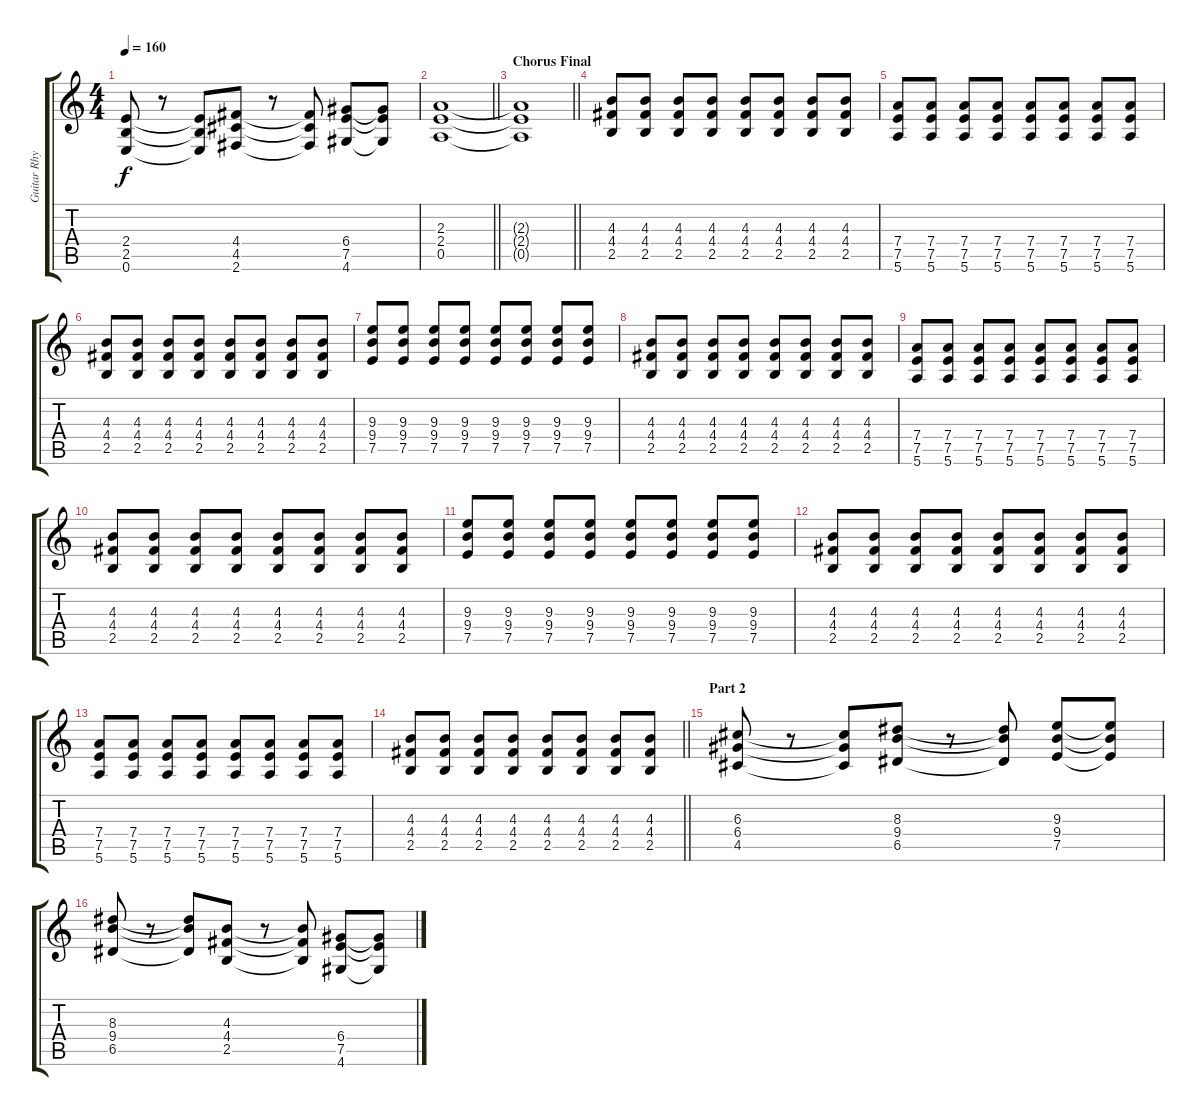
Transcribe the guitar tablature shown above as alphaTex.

\track ("Guitar Rhythm" "Guitar Rhy") {instrument distortionguitar}
\staff {score tabs}
\tuning (E4 B3 G3 D3 A2 E2) {hide}
\ts (4 4)
\tempo 160
\clef g2
\ks c
(2.4 2.5 0.6).8{dy f} r.8 (2.4{t} 2.5{t} 0.6{t}).8 (4.4 4.5 2.6).8 r.8 (4.4{t} 4.5{t} 2.6{t}).8 (6.4 7.5 4.6).8 (6.4{t} 7.5{t} 4.6{t}).8 |
\barLineRight lightlight
(2.3 2.4 0.5).1 |
\section ("" "Chorus Final")
\barLineRight lightlight
(2.3{t} 2.4{t} 0.5{t}).1 |
(4.3 4.4 2.5).8 (4.3 4.4 2.5).8 (4.3 4.4 2.5).8 (4.3 4.4 2.5).8 (4.3 4.4 2.5).8 (4.3 4.4 2.5).8 (4.3 4.4 2.5).8 (4.3 4.4 2.5).8 |
(7.4 7.5 5.6).8 (7.4 7.5 5.6).8 (7.4 7.5 5.6).8 (7.4 7.5 5.6).8 (7.4 7.5 5.6).8 (7.4 7.5 5.6).8 (7.4 7.5 5.6).8 (7.4 7.5 5.6).8 |
(4.3 4.4 2.5).8 (4.3 4.4 2.5).8 (4.3 4.4 2.5).8 (4.3 4.4 2.5).8 (4.3 4.4 2.5).8 (4.3 4.4 2.5).8 (4.3 4.4 2.5).8 (4.3 4.4 2.5).8 |
(9.3 9.4 7.5).8 (9.3 9.4 7.5).8 (9.3 9.4 7.5).8 (9.3 9.4 7.5).8 (9.3 9.4 7.5).8 (9.3 9.4 7.5).8 (9.3 9.4 7.5).8 (9.3 9.4 7.5).8 |
(4.3 4.4 2.5).8 (4.3 4.4 2.5).8 (4.3 4.4 2.5).8 (4.3 4.4 2.5).8 (4.3 4.4 2.5).8 (4.3 4.4 2.5).8 (4.3 4.4 2.5).8 (4.3 4.4 2.5).8 |
(7.4 7.5 5.6).8 (7.4 7.5 5.6).8 (7.4 7.5 5.6).8 (7.4 7.5 5.6).8 (7.4 7.5 5.6).8 (7.4 7.5 5.6).8 (7.4 7.5 5.6).8 (7.4 7.5 5.6).8 |
(4.3 4.4 2.5).8 (4.3 4.4 2.5).8 (4.3 4.4 2.5).8 (4.3 4.4 2.5).8 (4.3 4.4 2.5).8 (4.3 4.4 2.5).8 (4.3 4.4 2.5).8 (4.3 4.4 2.5).8 |
(9.3 9.4 7.5).8 (9.3 9.4 7.5).8 (9.3 9.4 7.5).8 (9.3 9.4 7.5).8 (9.3 9.4 7.5).8 (9.3 9.4 7.5).8 (9.3 9.4 7.5).8 (9.3 9.4 7.5).8 |
(4.3 4.4 2.5).8 (4.3 4.4 2.5).8 (4.3 4.4 2.5).8 (4.3 4.4 2.5).8 (4.3 4.4 2.5).8 (4.3 4.4 2.5).8 (4.3 4.4 2.5).8 (4.3 4.4 2.5).8 |
(7.4 7.5 5.6).8 (7.4 7.5 5.6).8 (7.4 7.5 5.6).8 (7.4 7.5 5.6).8 (7.4 7.5 5.6).8 (7.4 7.5 5.6).8 (7.4 7.5 5.6).8 (7.4 7.5 5.6).8 |
\barLineRight lightlight
(4.3 4.4 2.5).8 (4.3 4.4 2.5).8 (4.3 4.4 2.5).8 (4.3 4.4 2.5).8 (4.3 4.4 2.5).8 (4.3 4.4 2.5).8 (4.3 4.4 2.5).8 (4.3 4.4 2.5).8 |
\section ("" "Part 2")
(6.3 6.4 4.5).8 r.8 (6.3{t} 6.4{t} 4.5{t}).8 (8.3 9.4 6.5).8 r.8 (8.3{t} 9.4{t} 6.5{t}).8 (9.3 9.4 7.5).8 (9.3{t} 9.4{t} 7.5{t}).8 |
(8.3 9.4 6.5).8 r.8 (8.3{t} 9.4{t} 6.5{t}).8 (4.3 4.4 2.5).8 r.8 (4.3{t} 4.4{t} 2.5{t}).8 (6.4 7.5 4.6).8 (6.4{t} 7.5{t} 4.6{t}).8
